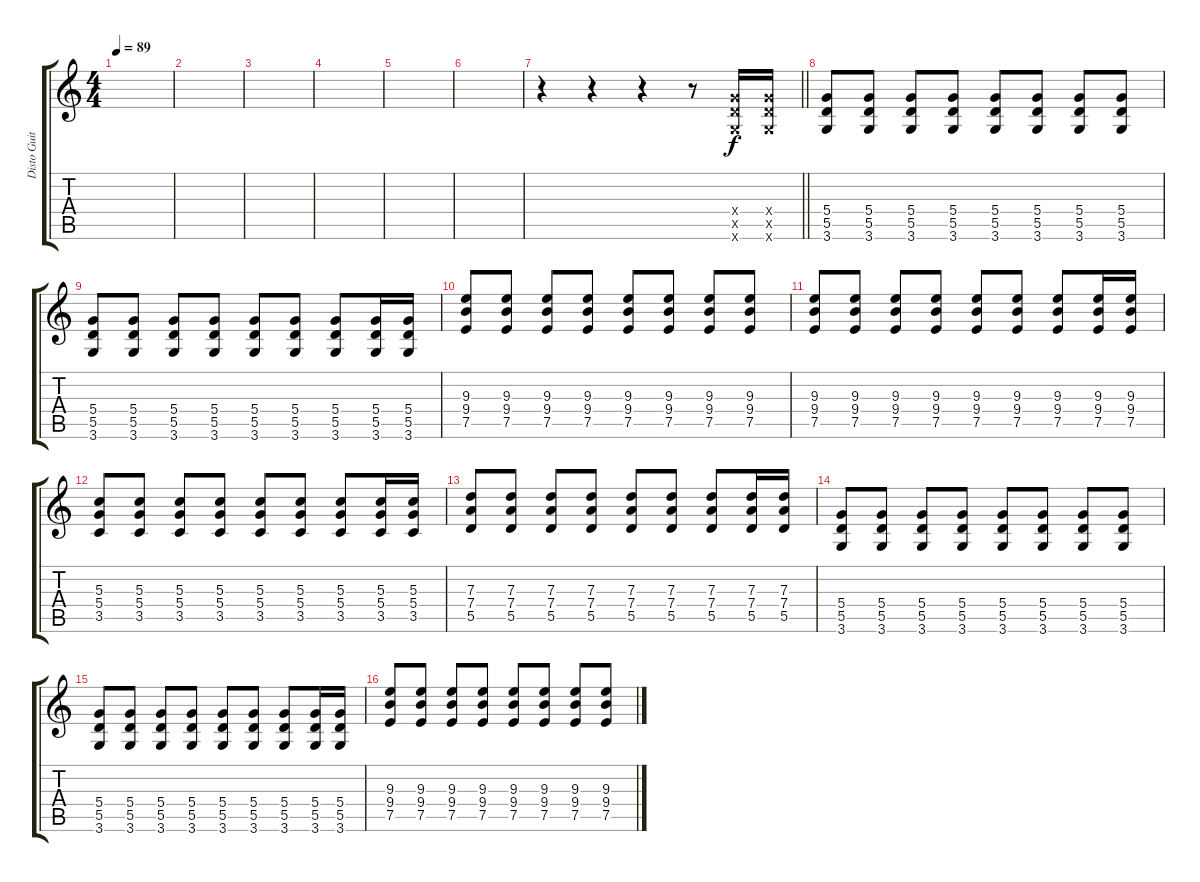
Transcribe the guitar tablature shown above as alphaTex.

\track ("Disto Guitar 2" "Disto Guit") {instrument overdrivenguitar}
\staff {score tabs}
\tuning (E4 B3 G3 D3 A2 E2) {hide}
\ts (4 4)
\tempo 89
\clef g2
\ks c
|
|
|
|
|
|
\barLineRight lightlight
r.4 r.4 r.4 r.8 (5.4{x} 5.5{x} 3.6{x}).16 (5.4{x} 5.5{x} 3.6{x}).16 |
(5.4 5.5 3.6).8{dy f} (5.4 5.5 3.6).8 (5.4 5.5 3.6).8 (5.4 5.5 3.6).8 (5.4 5.5 3.6).8 (5.4 5.5 3.6).8 (5.4 5.5 3.6).8 (5.4 5.5 3.6).8 |
(5.4 5.5 3.6).8 (5.4 5.5 3.6).8 (5.4 5.5 3.6).8 (5.4 5.5 3.6).8 (5.4 5.5 3.6).8 (5.4 5.5 3.6).8 (5.4 5.5 3.6).8 (5.4 5.5 3.6).16 (5.4 5.5 3.6).16 |
(9.3 9.4 7.5).8 (9.3 9.4 7.5).8 (9.3 9.4 7.5).8 (9.3 9.4 7.5).8 (9.3 9.4 7.5).8 (9.3 9.4 7.5).8 (9.3 9.4 7.5).8 (9.3 9.4 7.5).8 |
(9.3 9.4 7.5).8 (9.3 9.4 7.5).8 (9.3 9.4 7.5).8 (9.3 9.4 7.5).8 (9.3 9.4 7.5).8 (9.3 9.4 7.5).8 (9.3 9.4 7.5).8 (9.3 9.4 7.5).16 (9.3 9.4 7.5).16 |
(5.3 5.4 3.5).8 (5.3 5.4 3.5).8 (5.3 5.4 3.5).8 (5.3 5.4 3.5).8 (5.3 5.4 3.5).8 (5.3 5.4 3.5).8 (5.3 5.4 3.5).8 (5.3 5.4 3.5).16 (5.3 5.4 3.5).16 |
(7.3 7.4 5.5).8 (7.3 7.4 5.5).8 (7.3 7.4 5.5).8 (7.3 7.4 5.5).8 (7.3 7.4 5.5).8 (7.3 7.4 5.5).8 (7.3 7.4 5.5).8 (7.3 7.4 5.5).16 (7.3 7.4 5.5).16 |
(5.4 5.5 3.6).8 (5.4 5.5 3.6).8 (5.4 5.5 3.6).8 (5.4 5.5 3.6).8 (5.4 5.5 3.6).8 (5.4 5.5 3.6).8 (5.4 5.5 3.6).8 (5.4 5.5 3.6).8 |
(5.4 5.5 3.6).8 (5.4 5.5 3.6).8 (5.4 5.5 3.6).8 (5.4 5.5 3.6).8 (5.4 5.5 3.6).8 (5.4 5.5 3.6).8 (5.4 5.5 3.6).8 (5.4 5.5 3.6).16 (5.4 5.5 3.6).16 |
(9.3 9.4 7.5).8 (9.3 9.4 7.5).8 (9.3 9.4 7.5).8 (9.3 9.4 7.5).8 (9.3 9.4 7.5).8 (9.3 9.4 7.5).8 (9.3 9.4 7.5).8 (9.3 9.4 7.5).8
